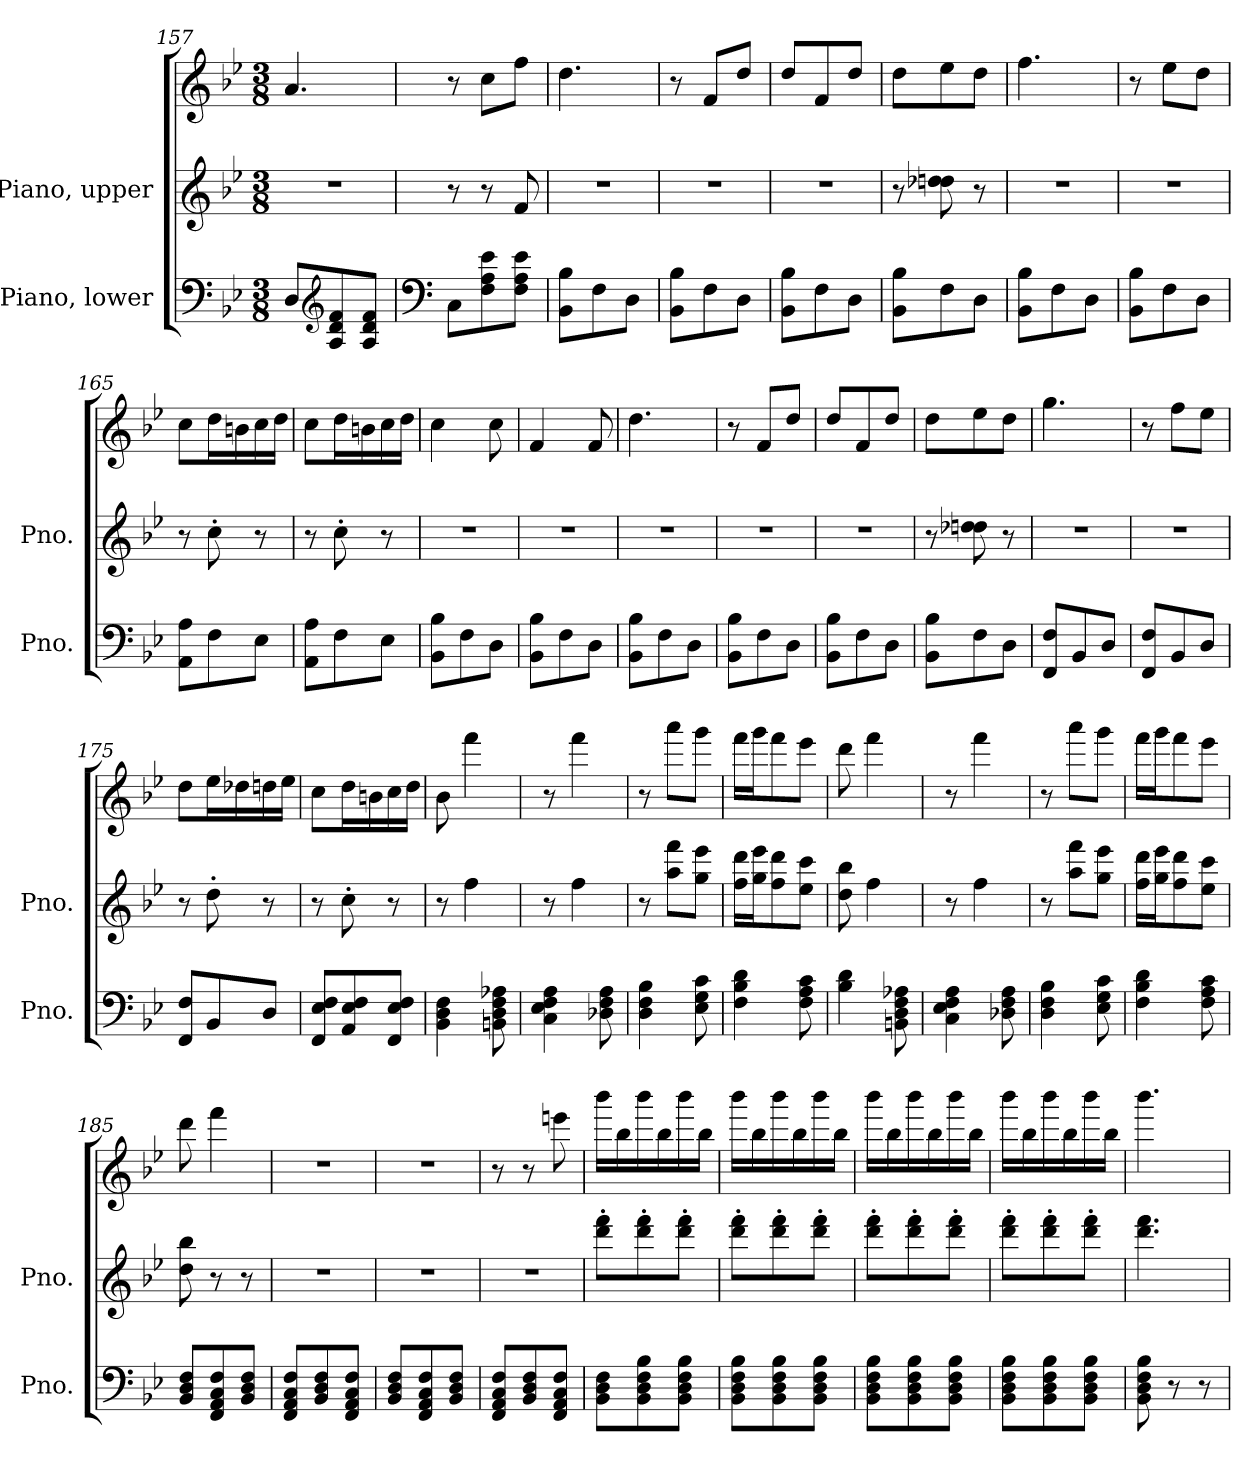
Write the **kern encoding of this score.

**kern	**kern	**kern
*part2	*part1	*part1
*staff3	*staff2	*staff1
*I"Piano, lower	*I"Piano, upper	*
*I'Pno.	*I'Pno.	*
!!LO:LB:g=z
*clefF4	*clefG2	*clefG2
*k[b-e-]	*k[b-e-]	*k[b-e-]
*M3/8	*M3/8	*M3/8
=157	=157	=157
8D/L	4.r	4.a/
*clefG2	*	*
8A/ 8d/ 8f/	.	.
8A/ 8d/ 8f/J	.	.
=158	=158	=158
*clefF4	*	*
8C\L	8r	8r
8F\ 8A\ 8e-\	8r	8cc\L
8F\ 8A\ 8e-\J	8f/	8ff\J
=159	=159	=159
8BB-\ 8B-\L	4.r	4.dd\
8F\	.	.
8D\J	.	.
=160	=160	=160
8BB-\ 8B-\L	4.r	8r
8F\	.	8f/L
8D\J	.	8dd/J
=161	=161	=161
8BB-\ 8B-\L	4.r	8dd/L
8F\	.	8f/
8D\J	.	8dd/J
=162	=162	=162
8BB-\ 8B-\L	8r	8dd\L
8F\	8dd-X\ 8ddn\	8ee-\
8D\J	8r	8dd\J
=163	=163	=163
8BB-\ 8B-\L	4.r	4.ff\
8F\	.	.
8D\J	.	.
=164	=164	=164
8BB-\ 8B-\L	4.r	8r
8F\	.	8ee-\L
8D\J	.	8dd\J
!!LO:LB:g=z
=165	=165	=165
8AA\ 8A\L	8r	8cc\L
8F\	8cc'\	16dd\L
.	.	16bn\
8E-\J	8r	16cc\
.	.	16dd\JJ
=166	=166	=166
8AA\ 8A\L	8r	8cc\L
8F\	8cc'\	16dd\L
.	.	16bn\
8E-\J	8r	16cc\
.	.	16dd\JJ
=167	=167	=167
8BB-\ 8B-\L	4.r	4cc\
8F\	.	.
8D\J	.	8cc\
=168	=168	=168
8BB-\ 8B-\L	4.r	4f/
8F\	.	.
8D\J	.	8f/
=169	=169	=169
8BB-\ 8B-\L	4.r	4.dd\
8F\	.	.
8D\J	.	.
=170	=170	=170
8BB-\ 8B-\L	4.r	8r
8F\	.	8f/L
8D\J	.	8dd/J
=171	=171	=171
8BB-\ 8B-\L	4.r	8dd/L
8F\	.	8f/
8D\J	.	8dd/J
=172	=172	=172
8BB-\ 8B-\L	8r	8dd\L
8F\	8dd-X\ 8ddn\	8ee-\
8D\J	8r	8dd\J
!!LO:PB:g=z
=173	=173	=173
8FF/ 8F/L	4.r	4.gg\
8BB-/	.	.
8D/J	.	.
=174	=174	=174
8FF/ 8F/L	4.r	8r
8BB-/	.	8ff\L
8D/J	.	8ee-\J
=175	=175	=175
8FF/ 8F/L	8r	8dd\L
8BB-/	8dd'\	16ee-\L
.	.	16dd-X\
8D/J	8r	16ddn\
.	.	16ee-\JJ
=176	=176	=176
8FF/ 8E-/ 8F/L	8r	8cc\L
8AA/ 8E-/ 8F/	8cc'\	16dd\L
.	.	16bn\
8FF/ 8E-/ 8F/J	8r	16cc\
.	.	16dd\JJ
=177	=177	=177
4BB-\ 4D\ 4F\	8r	8b-\
.	4ff\	4fff\
8BBn\ 8D\ 8F\ 8A-X\	.	.
=178	=178	=178
4C\ 4E-\ 4F\ 4A\	8r	8r
.	4ff\	4fff\
8D-X\ 8F\ 8A\	.	.
=179	=179	=179
4D\ 4F\ 4B-\	8r	8r
.	8aa\ 8fff\L	8aaa\L
8E-\ 8G\ 8c\	8gg\ 8eee-\J	8ggg\J
=180	=180	=180
4F\ 4B-\ 4d\	16ff\ 16ddd\LL	16fff\LL
.	16gg\ 16eee-\J	16ggg\J
.	8ff\ 8ddd\	8fff\
8F\ 8A\ 8c\	8ee-\ 8ccc\J	8eee-\J
!!LO:LB:g=z
=181	=181	=181
4B-\ 4d\	8dd\ 8bb-\	8ddd\
.	4ff\	4fff\
8BBn\ 8D\ 8F\ 8A-X\	.	.
=182	=182	=182
4C\ 4E-\ 4F\ 4A\	8r	8r
.	4ff\	4fff\
8D-X\ 8F\ 8A\	.	.
=183	=183	=183
4D\ 4F\ 4B-\	8r	8r
.	8aa\ 8fff\L	8aaa\L
8E-\ 8G\ 8c\	8gg\ 8eee-\J	8ggg\J
=184	=184	=184
4F\ 4B-\ 4d\	16ff\ 16ddd\LL	16fff\LL
.	16gg\ 16eee-\J	16ggg\J
.	8ff\ 8ddd\	8fff\
8F\ 8A\ 8c\	8ee-\ 8ccc\J	8eee-\J
=185	=185	=185
8BB-/ 8D/ 8F/L	8dd\ 8bb-\	8ddd\
8FF/ 8AA/ 8C/ 8F/	8r	4fff\
8BB-/ 8D/ 8F/J	8r	.
=186	=186	=186
8FF/ 8AA/ 8C/ 8F/L	4.r	4.r
8BB-/ 8D/ 8F/	.	.
8FF/ 8AA/ 8C/ 8F/J	.	.
=187	=187	=187
8BB-/ 8D/ 8F/L	4.r	4.r
8FF/ 8AA/ 8C/ 8F/	.	.
8BB-/ 8D/ 8F/J	.	.
=188	=188	=188
8FF/ 8AA/ 8C/ 8F/L	4.r	8r
8BB-/ 8D/ 8F/	.	8r
8FF/ 8AA/ 8C/ 8F/J	.	8eeen\
!!LO:LB:g=z
=189	=189	=189
8BB-\ 8D\ 8F\L	8ddd\' 8fff\'L	16bbb-\LL
.	.	16bb-\
8BB-\ 8D\ 8F\ 8B-\	8ddd\' 8fff\'	16bbb-\
.	.	16bb-\
8BB-\ 8D\ 8F\ 8B-\J	8ddd\' 8fff\'J	16bbb-\
.	.	16bb-\JJ
=190	=190	=190
8BB-\ 8D\ 8F\ 8B-\L	8ddd\' 8fff\'L	16bbb-\LL
.	.	16bb-\
8BB-\ 8D\ 8F\ 8B-\	8ddd\' 8fff\'	16bbb-\
.	.	16bb-\
8BB-\ 8D\ 8F\ 8B-\J	8ddd\' 8fff\'J	16bbb-\
.	.	16bb-\JJ
=191	=191	=191
8BB-\ 8D\ 8F\ 8B-\L	8ddd\' 8fff\'L	16bbb-\LL
.	.	16bb-\
8BB-\ 8D\ 8F\ 8B-\	8ddd\' 8fff\'	16bbb-\
.	.	16bb-\
8BB-\ 8D\ 8F\ 8B-\J	8ddd\' 8fff\'J	16bbb-\
.	.	16bb-\JJ
=192	=192	=192
8BB-\ 8D\ 8F\ 8B-\L	8ddd\' 8fff\'L	16bbb-\LL
.	.	16bb-\
8BB-\ 8D\ 8F\ 8B-\	8ddd\' 8fff\'	16bbb-\
.	.	16bb-\
8BB-\ 8D\ 8F\ 8B-\J	8ddd\' 8fff\'J	16bbb-\
.	.	16bb-\JJ
=193	=193	=193
8BB-\ 8D\ 8F\ 8B-\	4.ddd\ 4.fff\	4.bbb-\
8r	.	.
8r	.	.
=	=	=
*-	*-	*-
